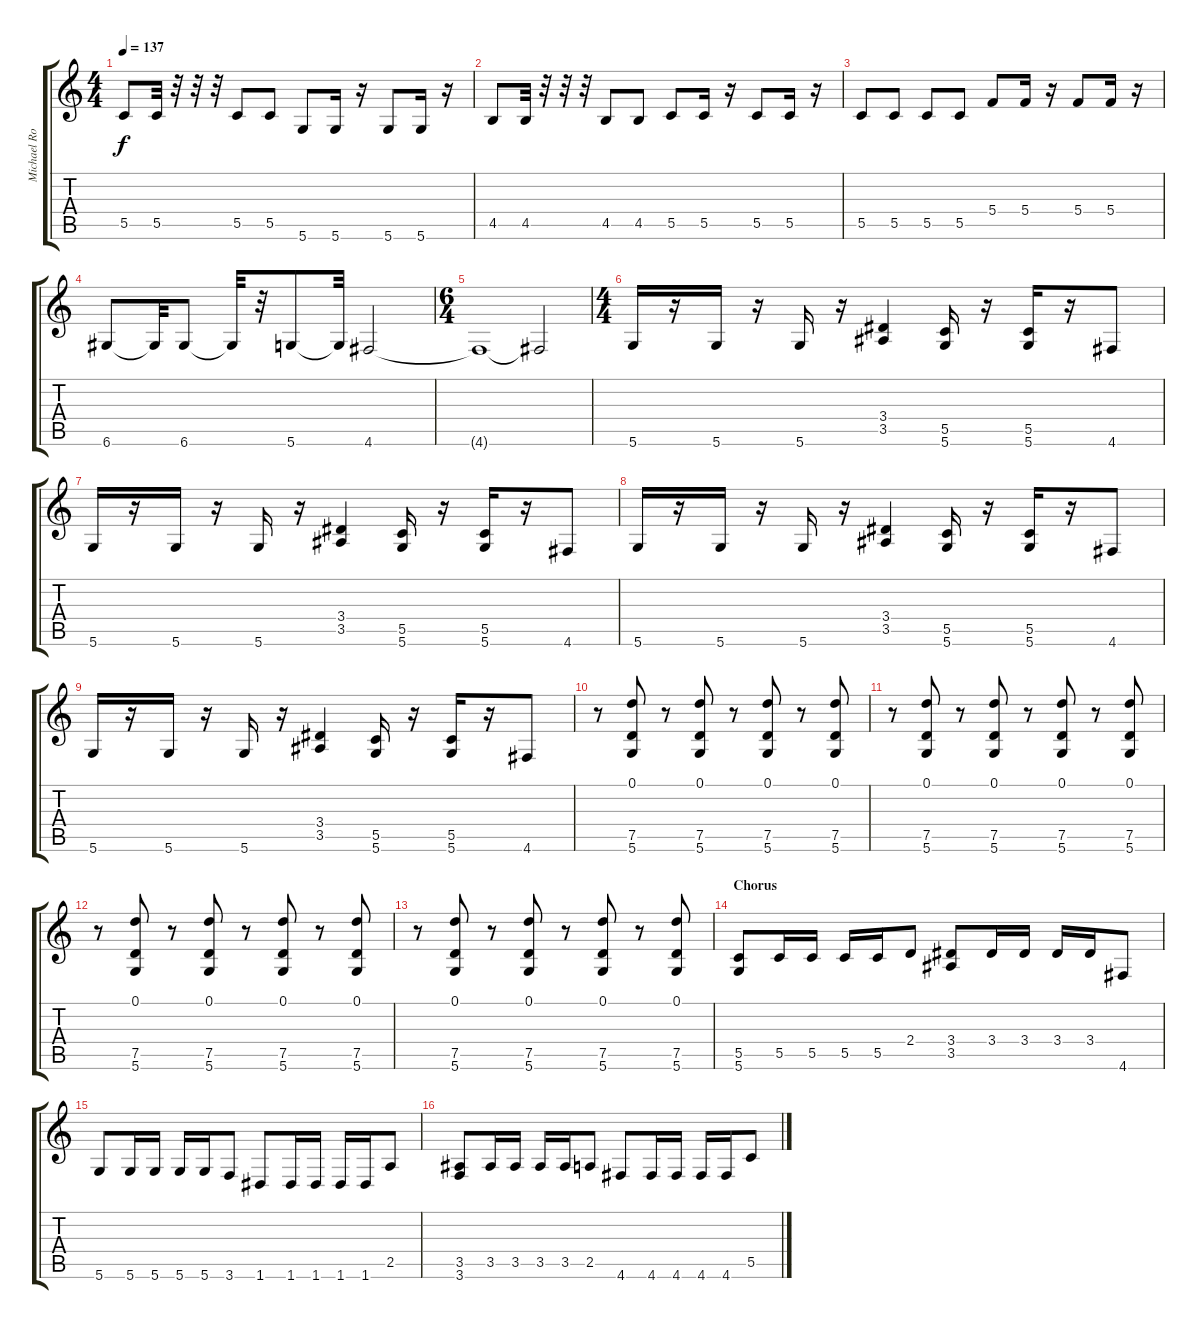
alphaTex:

\track ("Michael Romeo Lead" "Michael Ro") {instrument distortionguitar}
\staff {score tabs}
\tuning (D4 A3 F3 C3 G2 D2) {hide}
\ts (4 4)
\tempo 137
\clef g2
\ks c
5.5.8{dy f} 5.5.32 r.32 r.32 r.32 5.5.8 5.5.8 5.6.8 5.6.16 r.16 5.6.8 5.6.16 r.16 |
4.5.8 4.5.32 r.32 r.32 r.32 4.5.8 4.5.8 5.5.8 5.5.16 r.16 5.5.8 5.5.16 r.16 |
5.5.8 5.5.8 5.5.8 5.5.8 5.4.8 5.4.16 r.16 5.4.8 5.4.16 r.16 |
6.6.8 6.6{t}.32 6.6.8 6.6{t}.32 r.32 5.6.8 5.6{t}.32 4.6.2 |
\ts (6 4)
4.6{t}.1 4.6{t}.2 |
\ts (4 4)
5.6.16 r.16 5.6.16 r.16 5.6.16 r.16 (3.4 3.5).4 (5.5 5.6).16 r.16 (5.5 5.6).16 r.16 4.6.8 |
5.6.16 r.16 5.6.16 r.16 5.6.16 r.16 (3.4 3.5).4 (5.5 5.6).16 r.16 (5.5 5.6).16 r.16 4.6.8 |
5.6.16 r.16 5.6.16 r.16 5.6.16 r.16 (3.4 3.5).4 (5.5 5.6).16 r.16 (5.5 5.6).16 r.16 4.6.8 |
5.6.16 r.16 5.6.16 r.16 5.6.16 r.16 (3.4 3.5).4 (5.5 5.6).16 r.16 (5.5 5.6).16 r.16 4.6.8 |
r.8 (0.1 7.5 5.6).8 r.8 (0.1 7.5 5.6).8 r.8 (0.1 7.5 5.6).8 r.8 (0.1 7.5 5.6).8 |
r.8 (0.1 7.5 5.6).8 r.8 (0.1 7.5 5.6).8 r.8 (0.1 7.5 5.6).8 r.8 (0.1 7.5 5.6).8 |
r.8 (0.1 7.5 5.6).8 r.8 (0.1 7.5 5.6).8 r.8 (0.1 7.5 5.6).8 r.8 (0.1 7.5 5.6).8 |
r.8 (0.1 7.5 5.6).8 r.8 (0.1 7.5 5.6).8 r.8 (0.1 7.5 5.6).8 r.8 (0.1 7.5 5.6).8 |
\section ("" "Chorus")
(5.5 5.6).8 5.5.16 5.5.16 5.5.16 5.5.16 2.4.8 (3.4 3.5).8 3.4.16 3.4.16 3.4.16 3.4.16 4.6.8 |
5.6.8 5.6.16 5.6.16 5.6.16 5.6.16 3.6.8 1.6.8 1.6.16 1.6.16 1.6.16 1.6.16 2.5.8 |
(3.5 3.6).8 3.5.16 3.5.16 3.5.16 3.5.16 2.5.8 4.6.8 4.6.16 4.6.16 4.6.16 4.6.16 5.5.8
